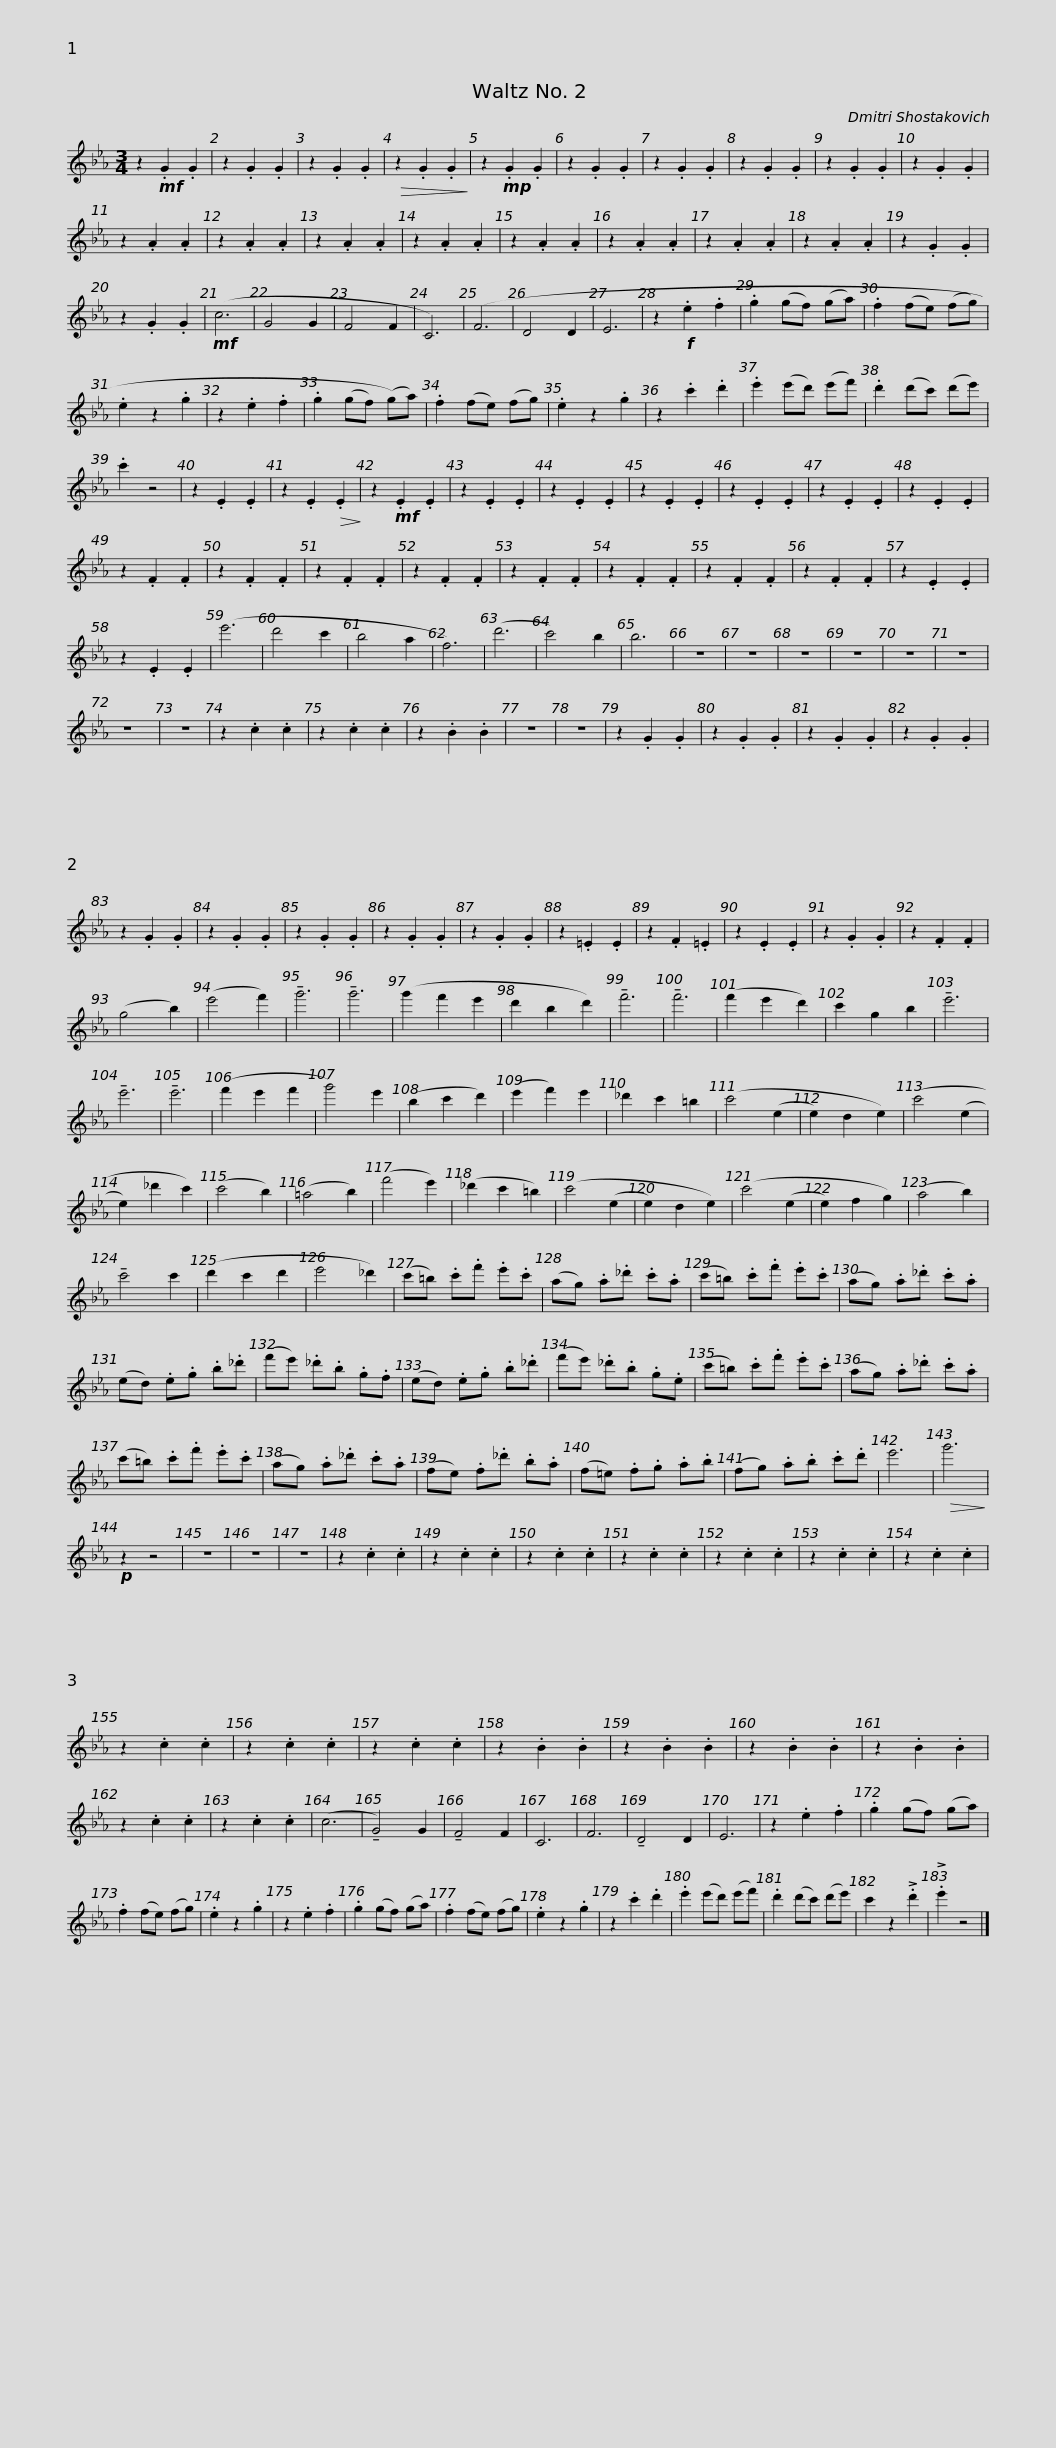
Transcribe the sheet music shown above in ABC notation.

X:1
L:1/8
M:3/4
I:linebreak $
K:Eb
V:1 treble
V:1
 z2!mf! .G2 .G2 | z2 .G2 .G2 | z2 .G2 .G2 |!>(! z2 .G2 .G2!>)! | z2!mp! .G2 .G2 | %5
 z2 .G2 .G2 | z2 .G2 .G2 | z2 .G2 .G2 | z2 .G2 .G2 | z2 .G2 .G2 | %10
 z2 .A2 .A2 | z2 .A2 .A2 |$ z2 .A2 .A2 | z2 .A2 .A2 | z2 .A2 .A2 | %15
 z2 .A2 .A2 | z2 .A2 .A2 | z2 .A2 .A2 | z2 .G2 .G2 | z2 .G2 .G2 | %20
!mf! (c6 | G4 G2 | F4 F2 | C6) | (F6 | %25
 D4 D2 |$ E6 | z2!f! .e2 .f2 | .g2 (gf) (ga) | .f2 (fe) (fg) | %30
 .e2 z2 .g2 | z2 .e2 .f2 | .g2 (gf) (g)a) | .f2 (fe) (fg) | .e2 z2 .g2 | %35
 z2 .c'2 .d'2 |$ .e'2 (e'd') (e'f') | .d'2 (d'c') (d'e') | .c'2 z4 | z2 .E2 .E2 | %40
 z2 .E2!>(! .E2!>)! | z2!mf! .E2 .E2 | z2 .E2 .E2 | z2 .E2 .E2 | z2 .E2 .E2 | %45
 z2 .E2 .E2 | z2 .E2 .E2 |$ z2 .E2 .E2 | z2 .F2 .F2 | z2 .F2 .F2 | %50
 z2 .F2 .F2 | z2 .F2 .F2 | z2 .F2 .F2 | z2 .F2 .F2 | z2 .F2 .F2 | %55
 z2 .F2 .F2 | z2 .E2 .E2 | z2 .E2 .E2 | (e'6 | d'4 c'2 |$ %60
 b4 a2 | f6) | (d'6 | c'4) b2 | b6 | %65
 z6 | z6 | z6 | z6 | z6 | %70
 z6 | z6 | z6 | z2 .c2 .c2 | z2 .c2 .c2 | %75
 z2 .B2 .B2 |$ z6 | z6 | z2 .G2 .G2 | z2 .G2 .G2 | %80
 z2 .G2 .G2 | z2 .G2 .G2 | z2 .G2 .G2 | z2 .G2 .G2 | z2 .G2 .G2 | %85
 z2 .G2 .G2 | z2 .G2 .G2 | z2 .=E2 .E2 | z2 .F2 .=E2 |$ z2 .E2 .E2 | %90
 z2 .G2 .G2 | z2 .F2 .F2 | (g4 b2) | (e'4 f'2) | !tenuto!g'6 | %95
 !tenuto!g'6 | (g'2 f'2 e'2 | d'2 b2 d'2) | !tenuto!f'6 | !tenuto!f'6 | %100
 (f'2 e'2 d'2) | c'2 g2 b2 |$ !tenuto!e'6 | !tenuto!e'6 | !tenuto!e'6 | %105
 (f'2 e'2 f'2 | g'4) e'2 | (b2 c'2 d'2) | (e'2 f'2) e'2 | _d'2 c'2 =b2 | %110
 (c'4 (e2 | e2) d2 e2) | (c'4 (e2 | e2) _d'2 c'2) |$ (c'4 b2) | %115
 (=a4 b2) | (f'4 e'2) | (_d'2 c'2 =b2) | (c'4 (e2 | e2) d2 e2) | %120
 (c'4 (e2 | e2) f2 g2) | (a4 b2) | !tenuto!c'4 c'2 | (d'2 c'2 d'2 | %125
 e'4 _d'2) |$ (c'=b) .c'.f' .e'.c' | (ag) .a._d' .c'.a | (c'=b) .c'.f' .e'.c' | (ag) .a._d' .c'.a | %130
 (ed) .e.g .b._d' |$ (f'e') ._d'.b .g.f | (ed) .e.g .b._d' | (f'e') ._d'.b .g.e | (c'=b) .c'.f' .e'.c' | %135
 (ag) .a._d' .c'.a |$ (c'=b) .c'.f' .e'.c' | (ag) .a._d' .c'.a | (fe) .f._d' .b.a | (f=e) .f.g .a.b | %140
 (fg) .a.b .c'.d' | e'6 |!>(! g'6!>)! |$!p! z2 z4 | z6 | %145
 z6 | z6 | z2 .c2 .c2 | z2 .c2 .c2 | z2 .c2 .c2 | %150
 z2 .c2 .c2 | z2 .c2 .c2 | z2 .c2 .c2 | z2 .c2 .c2 | z2 .c2 .c2 | %155
 z2 .c2 .c2 | z2 .c2 .c2 |$ z2 .B2 .B2 | z2 .B2 .B2 | z2 .B2 .B2 | %160
 z2 .B2 .B2 | z2 .c2 .c2 | z2 .c2 .c2 | (c6 | !tenuto!G4) G2 | %165
 !tenuto!F4 F2 | C6 | F6 | !tenuto!D4 D2 | E6 | %170
 z2 .e2 .f2 |$ .g2 (gf) (ga) | .f2 (fe) (fg) | .e2 z2 .g2 | z2 .e2 .f2 | %175
 .g2 (gf) (ga) | .f2 (fe) (fg) | .e2 z2 .g2 | z2 .c'2 .d'2 | .e'2 (e'd') (e'f') |$ %180
 .d'2 (d'c') (d'e') | c'2 z2 !>!.d'2 | !>!.e'2 z4 |] %183
